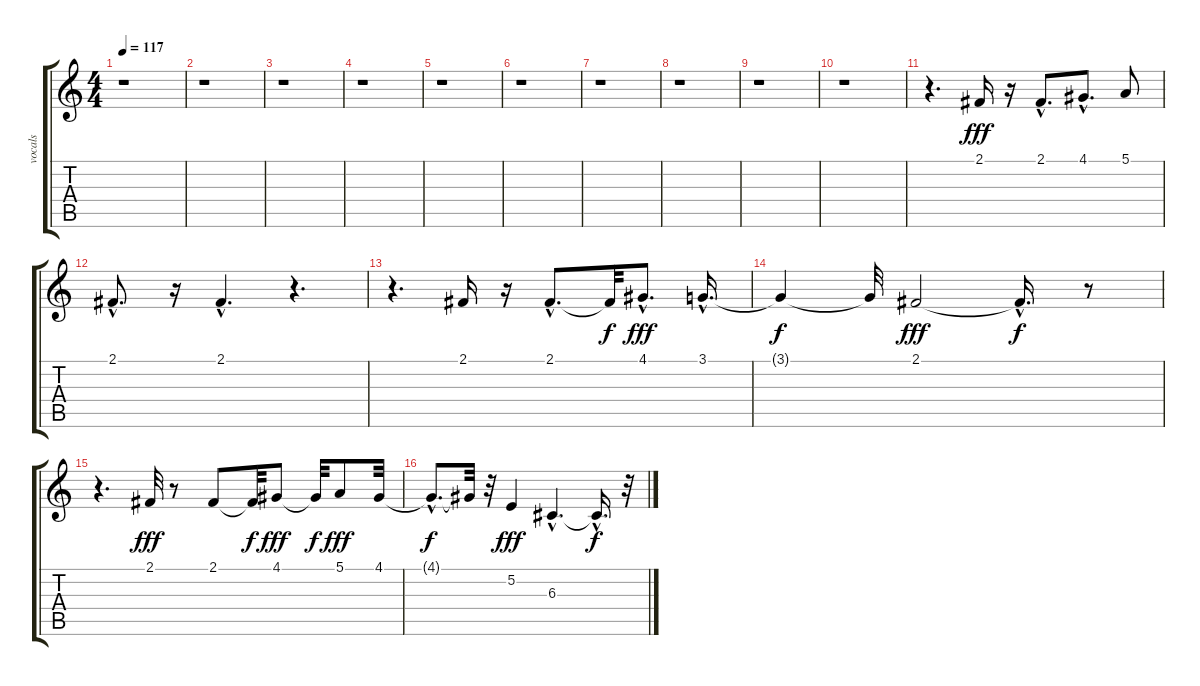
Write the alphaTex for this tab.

\track ("vocals" "vocals") {instrument lead2sawtooth}
\staff {score tabs}
\tuning (E4 B3 G3 D3 A2 E2) {hide}
\ts (4 4)
\tempo 117
\clef g2
\ks c
r.1{dy fff} |
r.1 |
r.1 |
r.1 |
r.1 |
r.1 |
r.1 |
r.1 |
r.1 |
r.1 |
r.4{d} 2.1.16{volume 16 instrument lead2sawtooth} r.16 2.1{hac}.8{d} 4.1{hac}.8{d} 5.1.8 |
2.1{hac}.8{d} r.16 2.1{hac}.4{d} r.4{d} |
r.4{d} 2.1.16 r.16 2.1{hac}.8{d} 2.1{t}.32{dy f} 4.1{hac}.8{d dy fff} 3.1{hac}.16{d} |
3.1{t}.4{dy f} 3.1{t}.32 2.1.2{dy fff} 2.1{hac t}.16{d dy f} r.8 |
r.4{d} 2.1.32{dy fff} r.8 2.1.8 2.1{t}.32{dy f} 4.1.8{dy fff} 4.1{t}.32{dy f} 5.1.8{dy fff} 4.1.32 |
4.1{hac t}.8{d dy f} 4.1{t}.32 r.32 5.2.4{dy fff} 6.3{hac}.4{d} 6.3{hac t}.16{d dy f} r.32
